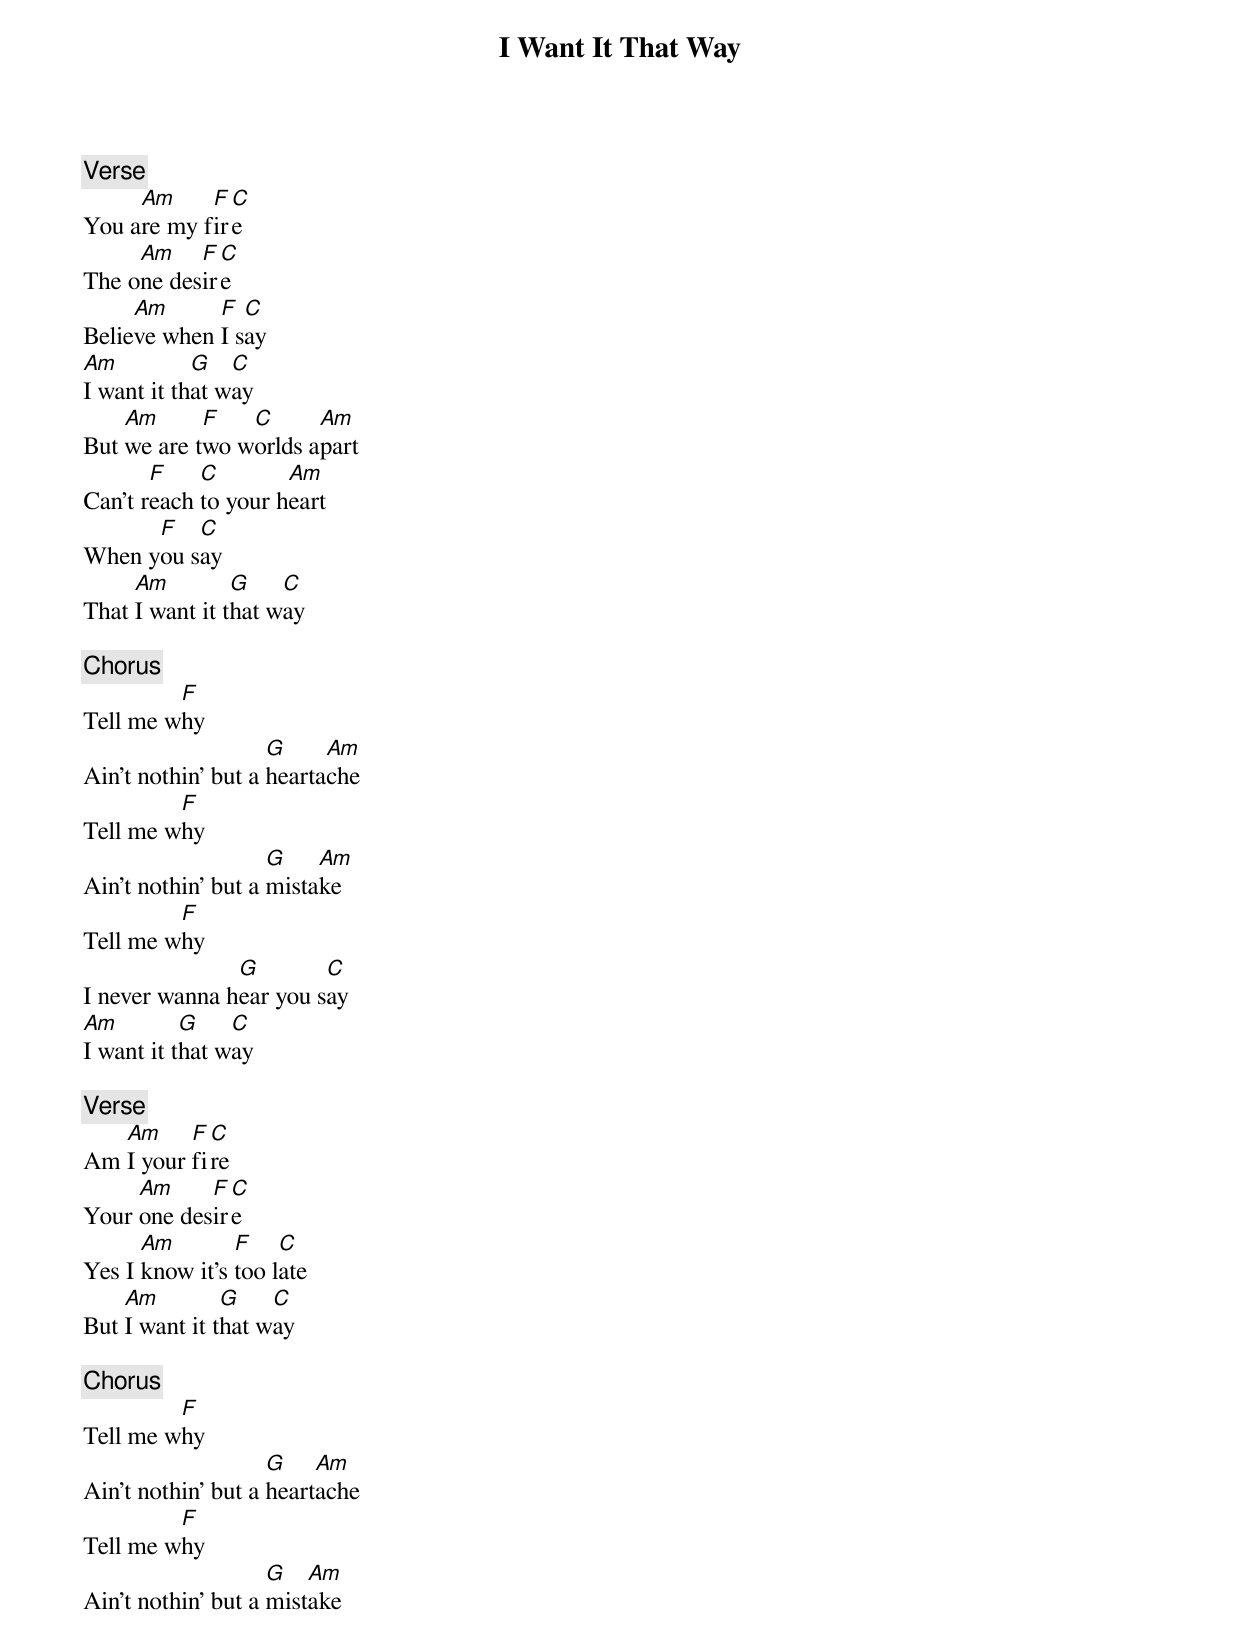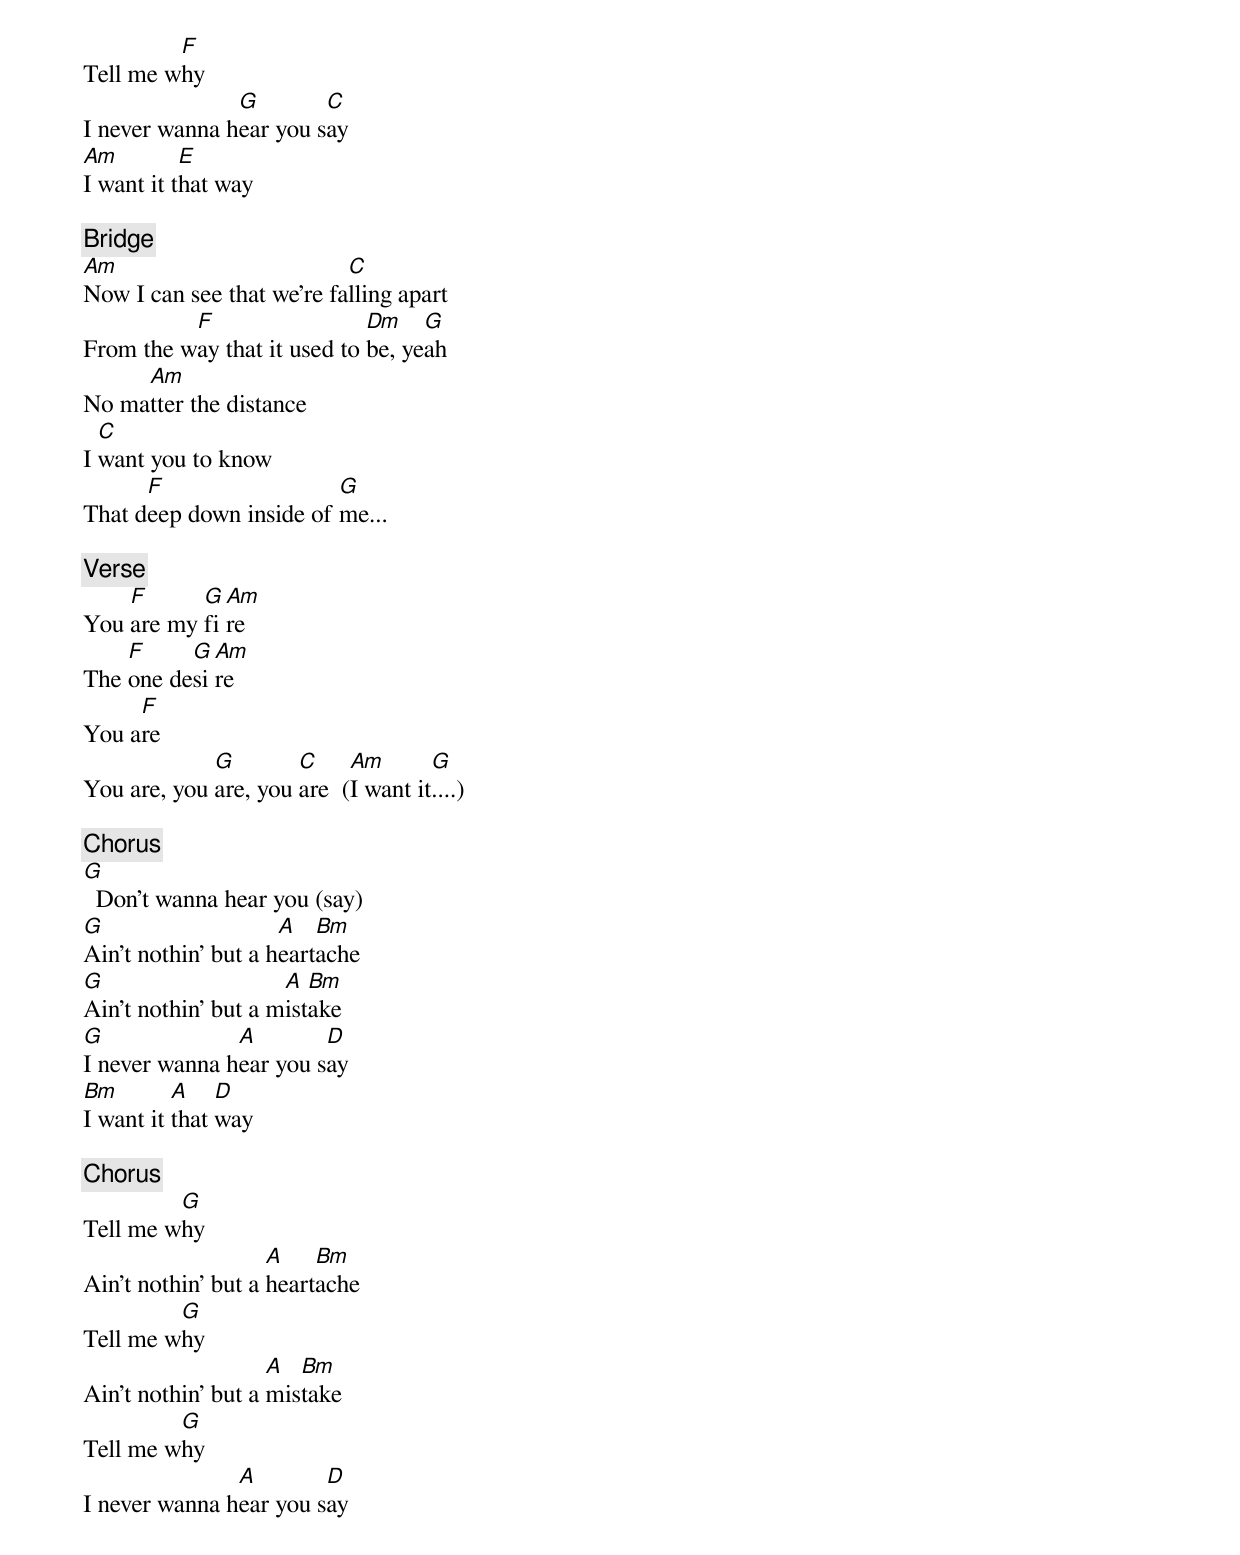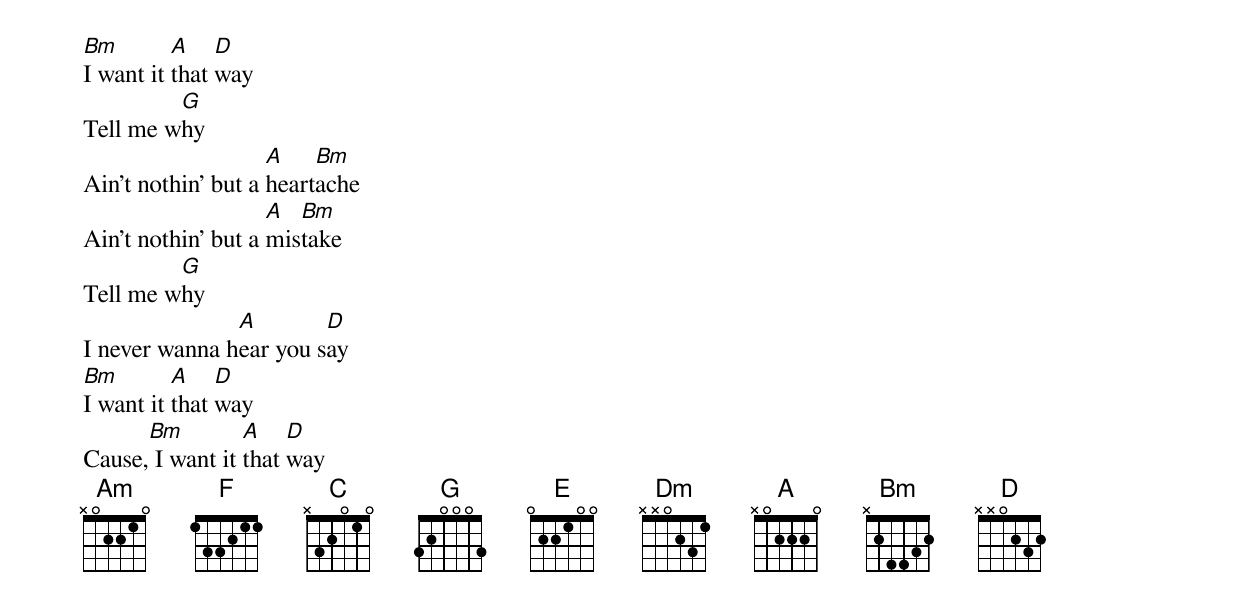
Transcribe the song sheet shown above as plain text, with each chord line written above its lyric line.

I Want It That Way

[Verse]
     Am     F C
You are my fire
     Am    F C
The one desire
     Am      F  C
Believe when I say
Am          G   C
I want it that way
    Am      F   C      Am
But we are two worlds apart
       F    C        Am
Can't reach to your heart
      F   C
When you say
     Am         G    C
That I want it that way

[Chorus]
         F
Tell me why
                    G     Am
Ain't nothin' but a heartache
         F
Tell me why
                    G    Am
Ain't nothin' but a mistake
         F
Tell me why
               G        C
I never wanna hear you say
Am         G    C
I want it that way

[Verse]
   Am     F C
Am I your fire
     Am     F C
Your one desire
      Am        F    C
Yes I know it's too late
    Am         G    C
But I want it that way

[Chorus]
         F
Tell me why
                    G    Am
Ain't nothin' but a heartache
         F
Tell me why
                    G   Am
Ain't nothin' but a mistake
         F
Tell me why
               G        C
I never wanna hear you say
Am         E
I want it that way

[Bridge]
Am                         C
Now I can see that we're falling apart
          F                  Dm    G
From the way that it used to be, yeah
     Am
No matter the distance
  C
I want you to know
      F                  G
That deep down inside of me...

[Verse]
    F      G Am
You are my fire
    F     G Am
The one desire
     F
You are
             G        C     Am       G
You are, you are, you are  (I want it....)

[Chorus]
G
  Don't wanna hear you (say)
G                    A   Bm
Ain't nothin' but a heartache
G                    A  Bm
Ain't nothin' but a mistake
G              A        D
I never wanna hear you say
Bm        A    D
I want it that way

[Chorus]
         G
Tell me why
                    A    Bm
Ain't nothin' but a heartache
         G
Tell me why
                    A  Bm
Ain't nothin' but a mistake
         G
Tell me why
               A        D
I never wanna hear you say
Bm        A    D
I want it that way
         G
Tell me why
                    A    Bm
Ain't nothin' but a heartache
                    A  Bm
Ain't nothin' but a mistake
         G
Tell me why
               A        D
I never wanna hear you say
Bm        A    D
I want it that way
      Bm         A    D
Cause, I want it that way
